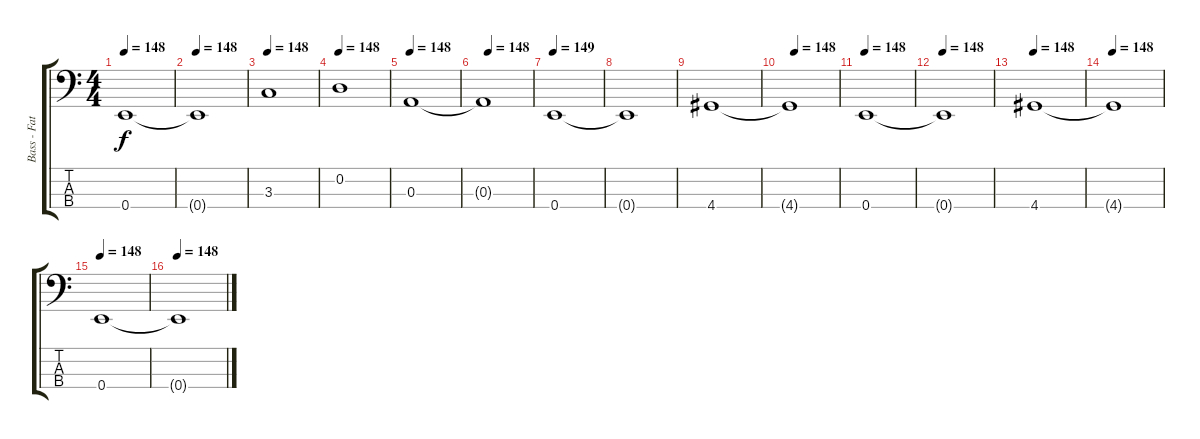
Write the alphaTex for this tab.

\track ("Bass - Fat Mike" "Bass - Fat") {instrument electricbasspick}
\staff {score tabs}
\tuning (G2 D2 A1 E1) {hide}
\ts (4 4)
\tempo 148
\clef f4
\ks c
0.4.1{dy f} |
\tempo 148
0.4{t}.1 |
\tempo 148
3.3.1 |
\tempo 148
0.2.1 |
\tempo 148
0.3.1 |
\tempo (148 0.125)
0.3{t}.1 |
\tempo 149
0.4.1 |
0.4{t}.1 |
4.4.1 |
\tempo (148 0.125)
4.4{t}.1 |
\tempo 148
0.4.1 |
\tempo 148
0.4{t}.1 |
\tempo 148
4.4.1 |
\tempo 148
4.4{t}.1 |
\tempo 148
0.4.1 |
\tempo 148
0.4{t}.1
